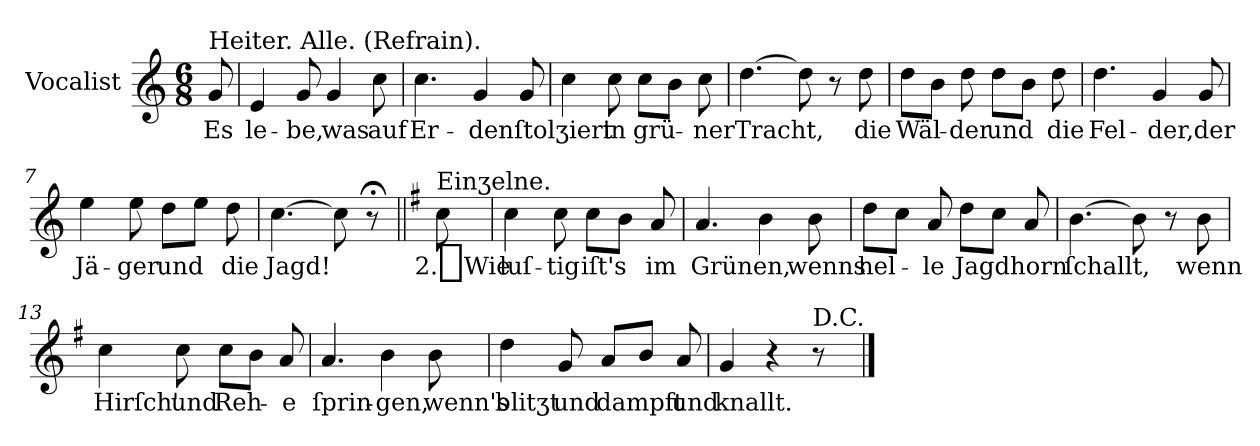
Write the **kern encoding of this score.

**kern	**text
*part1	*part1
*staff1	*staff1
*I"Vocalist	*
*clefG2	*
*k[]	*
*C:	*
*M6/8	*
=	=
!LO:TX:a:t=Heiter. Alle. (Refrain).	!
8g	Es
=1	=1
4e	le-
8g	-be,
4g	was
8cc	auf
=2	=2
4.cc	Er-
4g	-den
8g	ſtolʒiert
=3	=3
4cc	.
8cc	in
8ccL	grü-
8bJ	.
8cc	-ner
=4	=4
[4.dd	Tracht,
8dd]	.
8r	.
8dd	die
=5	=5
8ddL	Wäl-
8bJ	.
8dd	-der
8ddL	und
8bJ	.
8dd	die
=6	=6
4.dd	Fel-
4g	-der,
8g	der
=7	=7
4ee	Jä-
8ee	-ger
8ddL	und
8eeJ	.
8dd	die
=8	=8
[4.cc	Jagd!
8cc]	.
8r;<	.
=||	=||
*k[f#]	*
*G:	*
!LO:TX:a:t=Einʒelne.	!
8cc	2._Wie
=9	=9
4cc	luſ-
8cc	-tig
8ccL	iſt's
8bJ	.
8a	im
=10	=10
4.a	Grünen,
4b	.
8b	wenns
=11	=11
8ddL	hel-
8ccJ	.
8a	-le
8ddL	Jagdhorn
8ccJ	.
8a	.
=12	=12
[4.b	ſchallt,
8b]	.
8r	.
8b	wenn
=13	=13
4cc	Hirſch'
8cc	und
8ccL	Reh-
8bJ	.
8a	-e
=14	=14
4.a	ſprin-
4b	-gen,
8b	wenn's
=15	=15
4dd	blitʒt
8g	und
8aL	dampft
8bJ	.
8a	und
=16	=16
4g	knallt.
4r	.
!LO:TX:a:t=D.C.	!
8r	.
==	==
*-	*-
